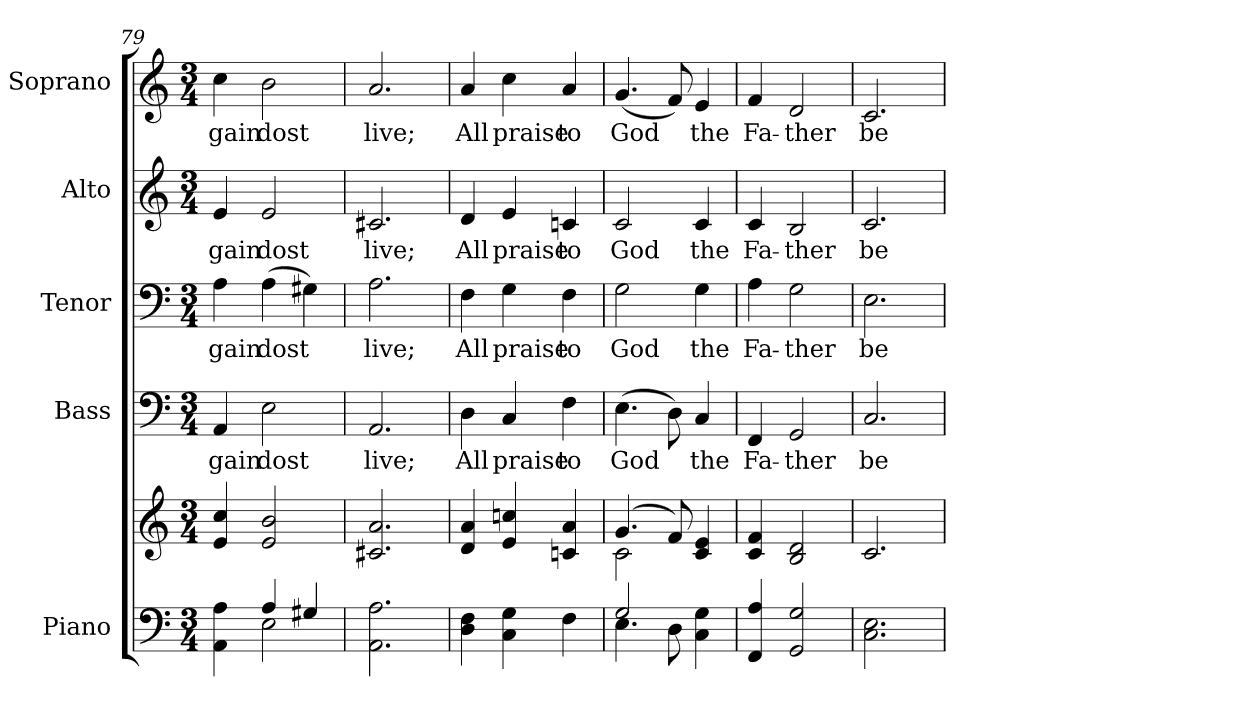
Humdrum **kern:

**kern	**kern	**kern	**text	**kern	**text	**kern	**text	**kern	**text
*part5	*part5	*part4	*part4	*part3	*part3	*part2	*part2	*part1	*part1
*staff6	*staff5	*staff4	*staff4	*staff3	*staff3	*staff2	*staff2	*staff1	*staff1
*I"Piano	*	*I"Bass	*	*I"Tenor	*	*I"Alto	*	*I"Soprano	*
*I'Pno.	*	*I'B.	*	*I'T.	*	*I'A.	*	*I'S.	*
!!LO:PB:g=z
*clefF4	*clefG2	*clefF4	*	*clefF4	*	*clefG2	*	*clefG2	*
*k[]	*k[]	*k[]	*	*k[]	*	*k[]	*	*k[]	*
*C:	*C:	*C:	*	*C:	*	*C:	*	*C:	*
*M3/4	*M3/4	*M3/4	*	*M3/4	*	*M3/4	*	*M3/4	*
=79	=79	=79	=79	=79	=79	=79	=79	=79	=79
*^	*	*	*	*	*	*	*	*	*
!	!	!	!	!LO:LY:b:color=#000000	!	!	!	!	!	!
!	!	!	!	!	!	!LO:LY:b:color=#000000	!	!	!	!
!	!	!	!	!	!	!	!	!LO:LY:b:color=#000000	!	!
!	!	!	!	!	!	!	!	!	!	!LO:LY:b:color=#000000
4AAi\ 4Ai	4ryy	4ei/ 4cci	4AAi/	-gain	4Ai\	-gain	4ei/	-gain	4cci\	-gain
!	!	!	!	!LO:LY:b:color=#000000	!	!	!	!	!	!
!	!	!	!	!	!	!LO:LY:b:color=#000000	!	!	!	!
!	!	!	!	!	!	!	!	!LO:LY:b:color=#000000	!	!
!	!	!	!	!	!	!	!	!	!	!LO:LY:b:color=#000000
4Ai/	2Ei\	2ei/ 2bi	2Ei\	dost	(4Ai\	dost	2ei/	dost	2bi\	dost
4G#Xi/	.	.	.	.	4G#Xi\)	.	.	.	.	.
*v	*v	*	*	*	*	*	*	*	*	*
=80	=80	=80	=80	=80	=80	=80	=80	=80	=80
!	!	!	!LO:LY:b:color=#000000	!	!	!	!	!	!
!	!	!	!	!	!LO:LY:b:color=#000000	!	!	!	!
!	!	!	!	!	!	!	!LO:LY:b:color=#000000	!	!
!	!	!	!	!	!	!	!	!	!LO:LY:b:color=#000000
2.AAi\ 2.Ai	2.c#Xi/ 2.ai	2.AAi/	live;	2.Ai\	live;	2.c#Xi/	live;	2.ai/	live;
=81	=81	=81	=81	=81	=81	=81	=81	=81	=81
!	!	!	!LO:LY:b:color=#000000	!	!	!	!	!	!
!	!	!	!	!	!LO:LY:b:color=#000000	!	!	!	!
!	!	!	!	!	!	!	!LO:LY:b:color=#000000	!	!
!	!	!	!	!	!	!	!	!	!LO:LY:b:color=#000000
4Di\ 4Fi	4di/ 4ai	4Di\	All	4Fi\	All	4di/	All	4ai/	All
!	!	!	!LO:LY:b:color=#000000	!	!	!	!	!	!
!	!	!	!	!	!LO:LY:b:color=#000000	!	!	!	!
!	!	!	!	!	!	!	!LO:LY:b:color=#000000	!	!
!	!	!	!	!	!	!	!	!	!LO:LY:b:color=#000000
4Ci\ 4Gi	4ei/ 4ccni	4Ci/	praise	4Gi\	praise	4ei/	praise	4cci\	praise
!	!	!	!LO:LY:b:color=#000000	!	!	!	!	!	!
!	!	!	!	!	!LO:LY:b:color=#000000	!	!	!	!
!	!	!	!	!	!	!	!LO:LY:b:color=#000000	!	!
!	!	!	!	!	!	!	!	!	!LO:LY:b:color=#000000
4Fi\	4cni/ 4ai	4Fi\	to	4Fi\	to	4cni/	to	4ai/	to
!!LO:PB:g=z
=82	=82	=82	=82	=82	=82	=82	=82	=82	=82
*^	*^	*	*	*	*	*	*	*	*
!	!	!	!	!	!LO:LY:b:color=#000000	!	!	!	!	!	!
!	!	!	!	!	!	!	!LO:LY:b:color=#000000	!	!	!	!
!	!	!	!	!	!	!	!	!	!LO:LY:b:color=#000000	!	!
!	!	!	!	!	!	!	!	!	!	!	!LO:LY:b:color=#000000
2Gi/	4.Ei\	(4.gi/	2ci\	(4.Ei\	God	2Gi\	God	2ci/	God	(4.gi/	God
.	8Di\	8fi/)	.	8Di\)	.	.	.	.	.	8fi/)	.
!	!	!	!	!	!LO:LY:b:color=#000000	!	!	!	!	!	!
!	!	!	!	!	!	!	!LO:LY:b:color=#000000	!	!	!	!
!	!	!	!	!	!	!	!	!	!LO:LY:b:color=#000000	!	!
!	!	!	!	!	!	!	!	!	!	!	!LO:LY:b:color=#000000
4Ci\ 4Gi	4ryy	4ci/ 4ei	4ryy	4Ci/	the	4Gi\	the	4ci/	the	4ei/	the
*v	*v	*	*	*	*	*	*	*	*	*	*
*	*v	*v	*	*	*	*	*	*	*	*
=83	=83	=83	=83	=83	=83	=83	=83	=83	=83
*^	*^	*	*	*	*	*	*	*	*
!	!	!	!	!	!LO:LY:b:color=#000000	!	!	!	!	!	!
*v	*v	*	*	*	*	*	*	*	*	*	*
*	*v	*v	*	*	*	*	*	*	*	*
*^	*^	*	*	*	*	*	*	*	*
!	!	!	!	!	!	!	!LO:LY:b:color=#000000	!	!	!	!
*v	*v	*	*	*	*	*	*	*	*	*	*
*	*v	*v	*	*	*	*	*	*	*	*
*^	*^	*	*	*	*	*	*	*	*
!	!	!	!	!	!	!	!	!	!LO:LY:b:color=#000000	!	!
*v	*v	*	*	*	*	*	*	*	*	*	*
*	*v	*v	*	*	*	*	*	*	*	*
*^	*^	*	*	*	*	*	*	*	*
!	!	!	!	!	!	!	!	!	!	!	!LO:LY:b:color=#000000
*v	*v	*	*	*	*	*	*	*	*	*	*
*	*v	*v	*	*	*	*	*	*	*	*
4FFi/ 4Ai	4ci/ 4fi	4FFi/	Fa-	4Ai\	Fa-	4ci/	Fa-	4fi/	Fa-
!	!	!	!LO:LY:b:color=#000000	!	!	!	!	!	!
!	!	!	!	!	!LO:LY:b:color=#000000	!	!	!	!
!	!	!	!	!	!	!	!LO:LY:b:color=#000000	!	!
!	!	!	!	!	!	!	!	!	!LO:LY:b:color=#000000
2GGi/ 2Gi	2Bi/ 2di	2GGi/	-ther	2Gi\	-ther	2Bi/	-ther	2di/	-ther
=84	=84	=84	=84	=84	=84	=84	=84	=84	=84
!	!	!	!LO:LY:b:color=#000000	!	!	!	!	!	!
!	!	!	!	!	!LO:LY:b:color=#000000	!	!	!	!
!	!	!	!	!	!	!	!LO:LY:b:color=#000000	!	!
!	!	!	!	!	!	!	!	!	!LO:LY:b:color=#000000
2.Ci\ 2.Ei	2.ci/	2.Ci/	be	2.Ei\	be	2.ci/	be	2.ci/	be
=	=	=	=	=	=	=	=	=	=
*-	*-	*-	*-	*-	*-	*-	*-	*-	*-
